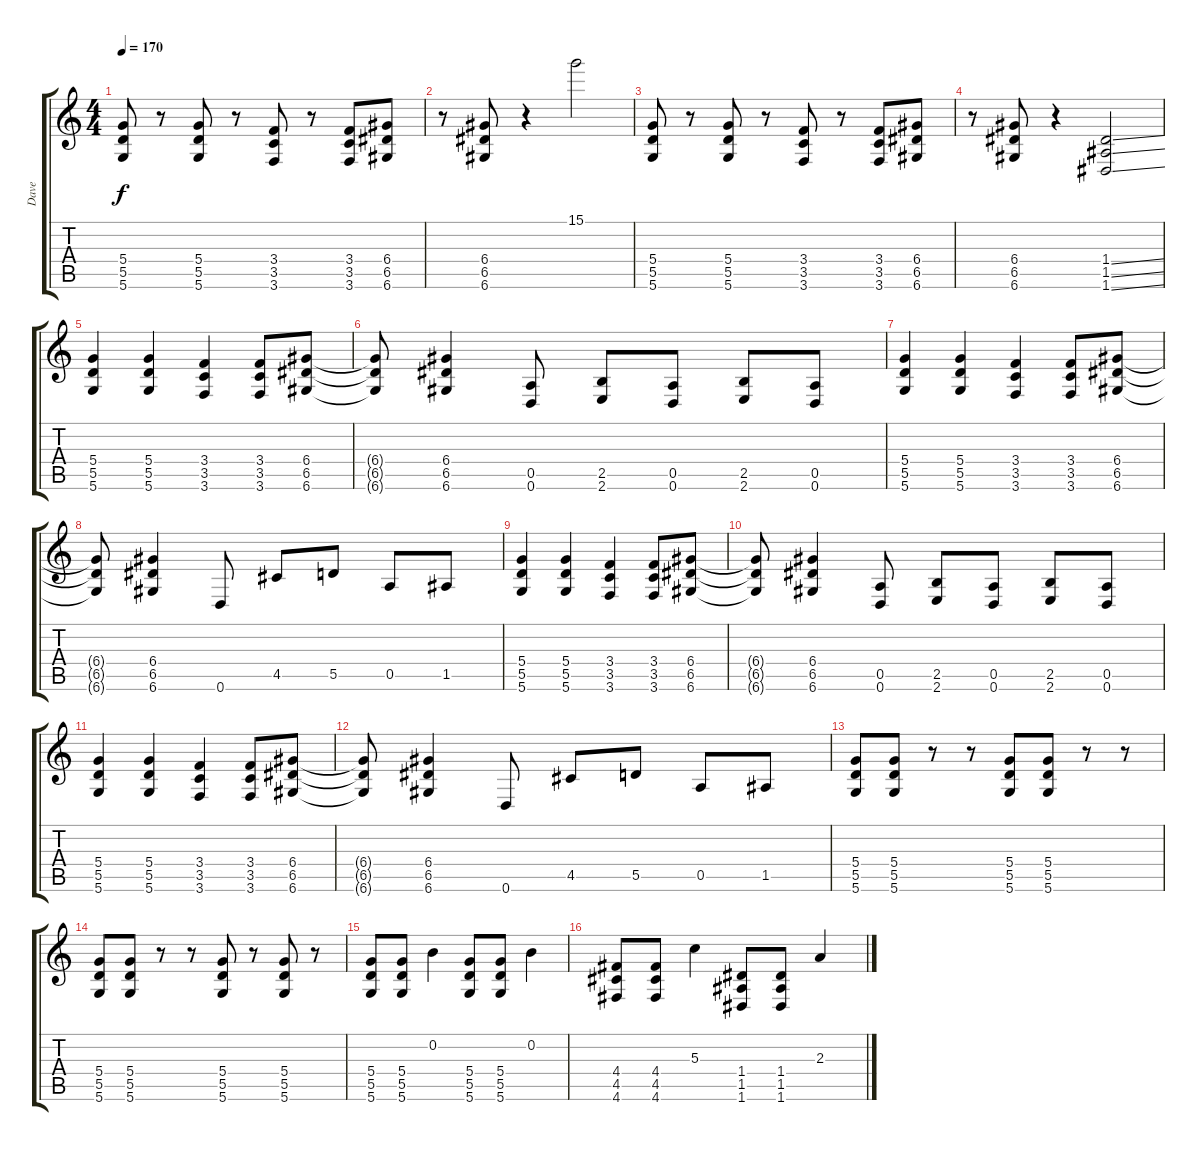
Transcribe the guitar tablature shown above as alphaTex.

\track ("Dave" "Dave") {instrument distortionguitar}
\staff {score tabs}
\tuning (E4 B3 G3 D3 A2 D2) {hide}
\ts (4 4)
\tempo 170
\clef g2
\ks c
(5.4 5.5 5.6).8{dy f} r.8 (5.4 5.5 5.6).8 r.8 (3.4 3.5 3.6).8 r.8 (3.4 3.5 3.6).8 (6.4 6.5 6.6).8 |
r.8 (6.4 6.5 6.6).8 r.4 15.1.2 |
(5.4 5.5 5.6).8 r.8 (5.4 5.5 5.6).8 r.8 (3.4 3.5 3.6).8 r.8 (3.4 3.5 3.6).8 (6.4 6.5 6.6).8 |
r.8 (6.4 6.5 6.6).8 r.4 (1.4{ss} 1.5{ss} 1.6{ss}).2{instrument distortionguitar} |
(5.4 5.5 5.6).4 (5.4 5.5 5.6).4 (3.4 3.5 3.6).4 (3.4 3.5 3.6).8 (6.4 6.5 6.6).8 |
(6.4{t} 6.5{t} 6.6{t}).8 (6.4 6.5 6.6).4 (0.5 0.6).8 (2.5 2.6).8 (0.5 0.6).8 (2.5 2.6).8 (0.5 0.6).8 |
(5.4 5.5 5.6).4 (5.4 5.5 5.6).4 (3.4 3.5 3.6).4 (3.4 3.5 3.6).8 (6.4 6.5 6.6).8 |
(6.4{t} 6.5{t} 6.6{t}).8 (6.4 6.5 6.6).4 0.6.8 4.5.8 5.5.8 0.5.8 1.5.8 |
(5.4 5.5 5.6).4{instrument distortionguitar} (5.4 5.5 5.6).4 (3.4 3.5 3.6).4 (3.4 3.5 3.6).8 (6.4 6.5 6.6).8 |
(6.4{t} 6.5{t} 6.6{t}).8 (6.4 6.5 6.6).4 (0.5 0.6).8 (2.5 2.6).8 (0.5 0.6).8 (2.5 2.6).8 (0.5 0.6).8 |
(5.4 5.5 5.6).4 (5.4 5.5 5.6).4 (3.4 3.5 3.6).4 (3.4 3.5 3.6).8 (6.4 6.5 6.6).8 |
(6.4{t} 6.5{t} 6.6{t}).8 (6.4 6.5 6.6).4 0.6.8 4.5.8 5.5.8 0.5.8 1.5.8 |
(5.4 5.5 5.6).8{instrument distortionguitar} (5.4 5.5 5.6).8 r.8 r.8 (5.4 5.5 5.6).8 (5.4 5.5 5.6).8 r.8 r.8 |
(5.4 5.5 5.6).8 (5.4 5.5 5.6).8 r.8 r.8 (5.4 5.5 5.6).8 r.8 (5.4 5.5 5.6).8 r.8 |
(5.4 5.5 5.6).8 (5.4 5.5 5.6).8 0.2.4 (5.4 5.5 5.6).8 (5.4 5.5 5.6).8 0.2.4 |
(4.4 4.5 4.6).8 (4.4 4.5 4.6).8 5.3.4 (1.4 1.5 1.6).8 (1.4 1.5 1.6).8 2.3.4
